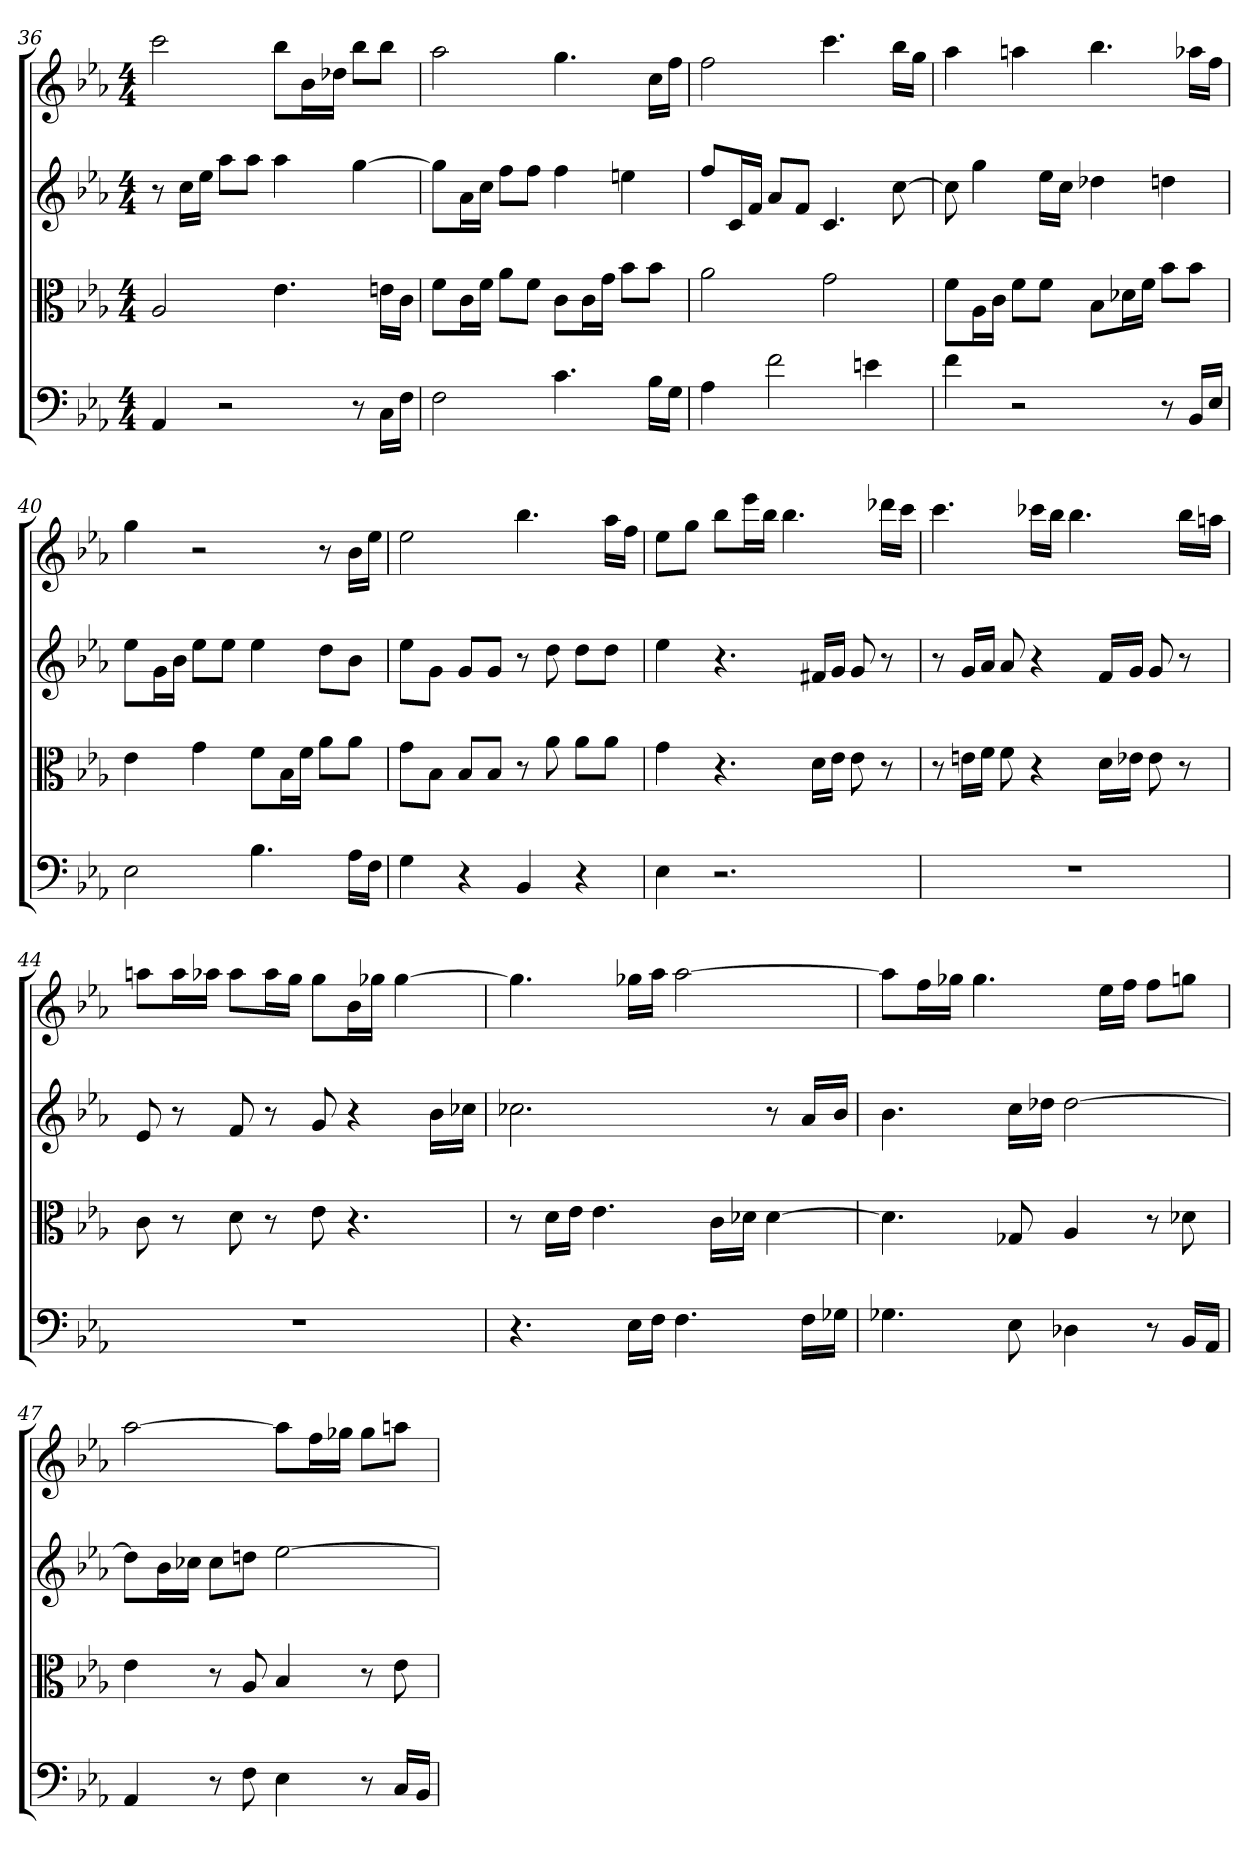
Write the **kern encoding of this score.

**kern	**kern	**kern	**kern
*part4	*part3	*part2	*part1
*staff4	*staff3	*staff2	*staff1
*clefF4	*clefC3	*	*
*k[b-e-a-]	*k[b-e-a-]	*k[b-e-a-]	*k[b-e-a-]
*E-:	*E-:	*E-:	*E-:
*M4/4	*M4/4	*M4/4	*M4/4
=36	=36	=36	=36
4AA-	2A-	8r	2ccc
.	.	16ccLL	.
.	.	16ee-JJ	.
2r	.	8aa-L	.
.	.	8aa-J	.
.	4.e-	4aa-	8bb-L
.	.	.	16b-L
.	.	.	16dd-XJJ
8r	.	[4gg	8bb-L
16C\LL	16en\LL	.	8bb-J
16F\JJ	16c\JJ	.	.
=37	=37	=37	=37
2F	8f\L	8ggL]	2aa-
.	16c\L	16a-L	.
.	16f\JJ	16ccJJ	.
.	8a-\L	8ffL	.
.	8f\J	8ffJ	.
4.c	8c\L	4ff	4.gg
.	16c\L	.	.
.	16g\JJ	.	.
.	8b-\L	4een	.
16B-\LL	8b-\J	.	16ccLL
16G\JJ	.	.	16ffJJ
=38	=38	=38	=38
4A-	2a-	8ffL	2ff
.	.	16cL	.
.	.	16fJJ	.
2f	.	8a-L	.
.	.	8fJ	.
.	2g	4.c	4.ccc
4en	.	.	.
.	.	[8cc	16bb-LL
.	.	.	16ggJJ
=39	=39	=39	=39
4f	8f\L	8cc]	4aa-
.	16A-\L	4gg	.
.	16c\JJ	.	.
2r	8f\L	.	4aan
.	8f\J	16ee-LL	.
.	.	16ccJJ	.
.	8B-\L	4dd-X	4.bb-
.	16d-X\L	.	.
.	16f\JJ	.	.
8r	8b-\L	4ddn	.
16BB-/LL	8b-\J	.	16aa-XLL
16E-/JJ	.	.	16ffJJ
=40	=40	=40	=40
2E-	4e-	8ee-L	4gg
.	.	16gL	.
.	.	16b-JJ	.
.	4g	8ee-L	2r
.	.	8ee-J	.
4.B-	8f\L	4ee-	.
.	16B-\L	.	.
.	16f\JJ	.	.
.	8a-\L	8ddL	8r
16A-\LL	8a-\J	8b-J	16b-LL
16F\JJ	.	.	16ee-JJ
=41	=41	=41	=41
4G	8g\L	8ee-L	2ee-
.	8B-\J	8gJ	.
4r	8B-/L	8gL	.
.	8B-/J	8gJ	.
4BB-	8r	8r	4.bb-
.	8a-	8dd	.
4r	8a-\L	8ddL	.
.	8a-\J	8ddJ	16aa-LL
.	.	.	16ffJJ
=42	=42	=42	=42
4E-	4g	4ee-	8ee-L
.	.	.	8ggJ
2.r	4.r	4.r	8bb-L
.	.	.	16eee-L
.	.	.	16bb-JJ
.	.	.	4.bb-
.	16d\LL	16f#XLL	.
.	16e-\JJ	16gJJ	.
.	8e-	8g	.
.	8r	8r	16ddd-XLL
.	.	.	16cccJJ
=43	=43	=43	=43
1r	8r	8r	4.ccc
.	16en\LL	16gLL	.
.	16f\JJ	16a-JJ	.
.	8f	8a-	.
.	4r	4r	16ccc-XLL
.	.	.	16bb-JJ
.	.	.	4.bb-
.	16d\LL	16fLL	.
.	16e-X\JJ	16gJJ	.
.	8e-	8g	.
.	8r	8r	16bb-LL
.	.	.	16aanJJ
=44	=44	=44	=44
1r	8c	8e-	8aanL
.	8r	8r	16aaL
.	.	.	16aa-XJJ
.	8d	8f	8aa-L
.	8r	8r	16aa-L
.	.	.	16ggJJ
.	8e-	8g	8ggL
.	4.r	4r	16b-L
.	.	.	16gg-XJJ
.	.	.	[4gg-
.	.	16b-LL	.
.	.	16cc-XJJ	.
=45	=45	=45	=45
4.r	8r	2.cc-X	4.gg-]
.	16d\LL	.	.
.	16e-\JJ	.	.
.	4.e-	.	.
16E-\LL	.	.	16gg-XLL
16F\JJ	.	.	16aa-JJ
4.F	.	.	[2aa-
.	16c\LL	.	.
.	16d-X\JJ	.	.
.	[4d-	8r	.
16F\LL	.	16a-LL	.
16G-X\JJ	.	16b-JJ	.
=46	=46	=46	=46
4.G-X	4.d-]	4.b-	8aa-L]
.	.	.	16ffL
.	.	.	16gg-XJJ
.	.	.	4.gg-
8E-	8G-X	16ccLL	.
.	.	16dd-XJJ	.
4D-X	4A-	[2dd-	.
.	.	.	16ee-LL
.	.	.	16ffJJ
8r	8r	.	8ffL
16BB-/LL	8d-X	.	8ggnJ
16AA-/JJ	.	.	.
=47	=47	=47	=47
4AA-	4e-	8dd-L]	[2aa-
.	.	16b-L	.
.	.	16cc-XJJ	.
8r	8r	8cc-L	.
8F	8A-	8ddnJ	.
4E-	4B-	[2ee-	8aa-L]
.	.	.	16ffL
.	.	.	16gg-XJJ
8r	8r	.	8gg-L
16C/LL	8e-	.	8aanJ
16BB-/JJ	.	.	.
=	=	=	=
*-	*-	*-	*-
